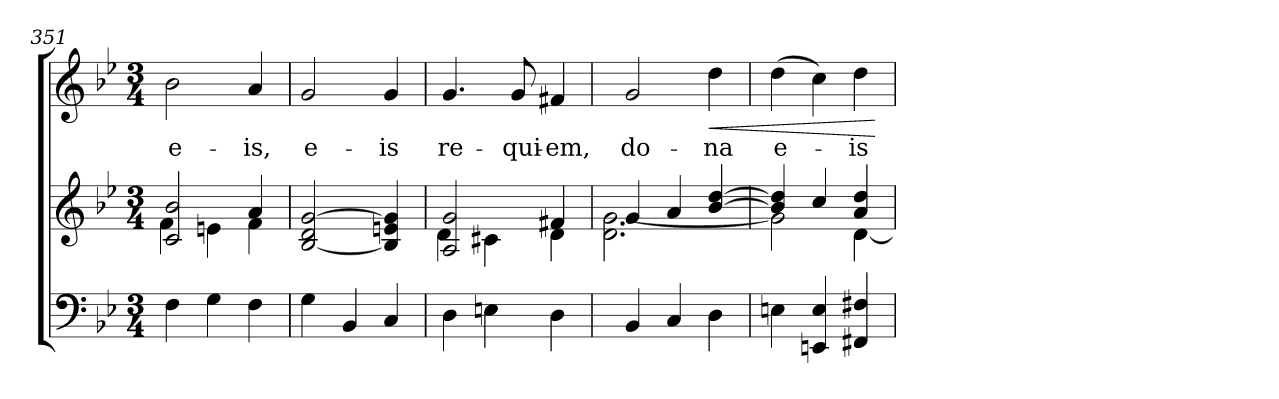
**kern	**kern	**kern	**text	**dynam
*part2	*part2	*part1	*part1	*part1
*staff3	*staff2	*staff1	*staff1	*staff1
*clefF4	*clefG2	*clefG2	*	*
*	*	*ITrd7c12	*	*
*k[b-e-]	*k[b-e-]	*k[b-e-]	*	*
*B-:	*B-:	*B-:	*	*
*M3/4	*M3/4	*M3/4	*	*
=351	=351	=351	=351	=351
*	*^	*	*	*
!	!	!	!	!LO:LY:b	!
4F\	2c/ 2b-/	4f\	2B-\	e-	.
4G\	.	4en\	.	.	.
!	!	!	!	!LO:LY:b	!
4F\	4a/	4f\	4A/	-is,	.
=352	=352	=352	=352	=352	=352
!	!	!	!	!LO:LY:b	!
*	*v	*v	*	*	*
4G\	[2B-/ 2d/ [2g/	2G/	e-	.
4BB-/	.	.	.	.
!	!	!	!LO:LY:b	!
4C/	4B-/] 4en/ 4g/]	4G/	-is	.
=353	=353	=353	=353	=353
*	*^	*	*	*
!	!	!	!	!LO:LY:b	!
4D\	2A/ 2g/	4d\	4.G/	re-	.
4En\	.	4c#X\	.	.	.
!	!	!	!	!LO:LY:b	!
.	.	.	8G/	-qui-	.
!	!	!	!	!LO:LY:b	!
4D\	4f#X/	4d\	4F#X/	-em,	.
=354	=354	=354	=354	=354	=354
!	!	!	!	!LO:LY:b	!
4BB-/	4g/	2.d\ [<2.g\	2G/	do-	.
4C/	4a/	.	.	.	.
!	!	!	!	!LO:LY:b	!LO:HP:b
4D\	[>4b-/ [>4dd/	.	4d\	-na	<
=355	=355	=355	=355	=355	=355
!	!	!	!	!LO:LY:b	!
4En\	4b-/] 4dd/]	2g\]	(>4d\	e-	.
4EEn/ 4E/	4cc/	.	4c\)	.	.
!	!	!	!	!LO:LY:b	!
4FF#X/ 4F#X/	4a/ 4dd/	[<4d\	4d\	-is	.
*	*v	*v	*	*	*
.	.	.	.	[
=	=	=	=	=
*-	*-	*-	*-	*-
